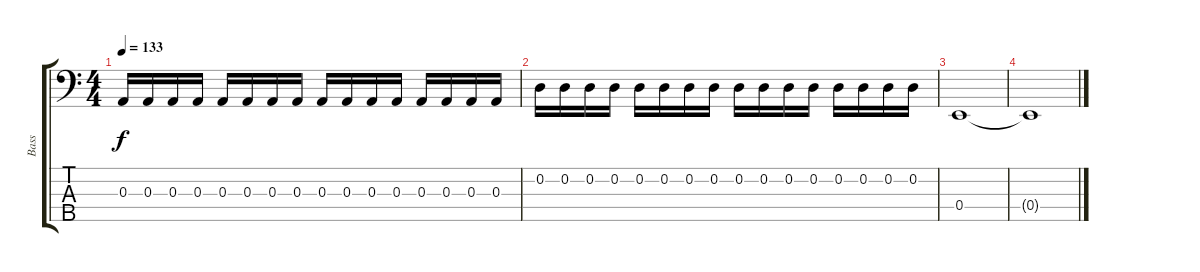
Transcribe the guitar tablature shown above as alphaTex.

\track ("Bass" "Bass") {instrument electricbasspick}
\staff {score tabs}
\tuning (G2 D2 A1 E1 B0) {hide}
\ts (4 4)
\tempo 133
\clef f4
\ks c
0.3.16{dy f} 0.3.16 0.3.16 0.3.16 0.3.16 0.3.16 0.3.16 0.3.16 0.3.16 0.3.16 0.3.16 0.3.16 0.3.16 0.3.16 0.3.16 0.3.16 |
0.2.16 0.2.16 0.2.16 0.2.16 0.2.16 0.2.16 0.2.16 0.2.16 0.2.16 0.2.16 0.2.16 0.2.16 0.2.16 0.2.16 0.2.16 0.2.16 |
0.4.1 |
0.4{t}.1
